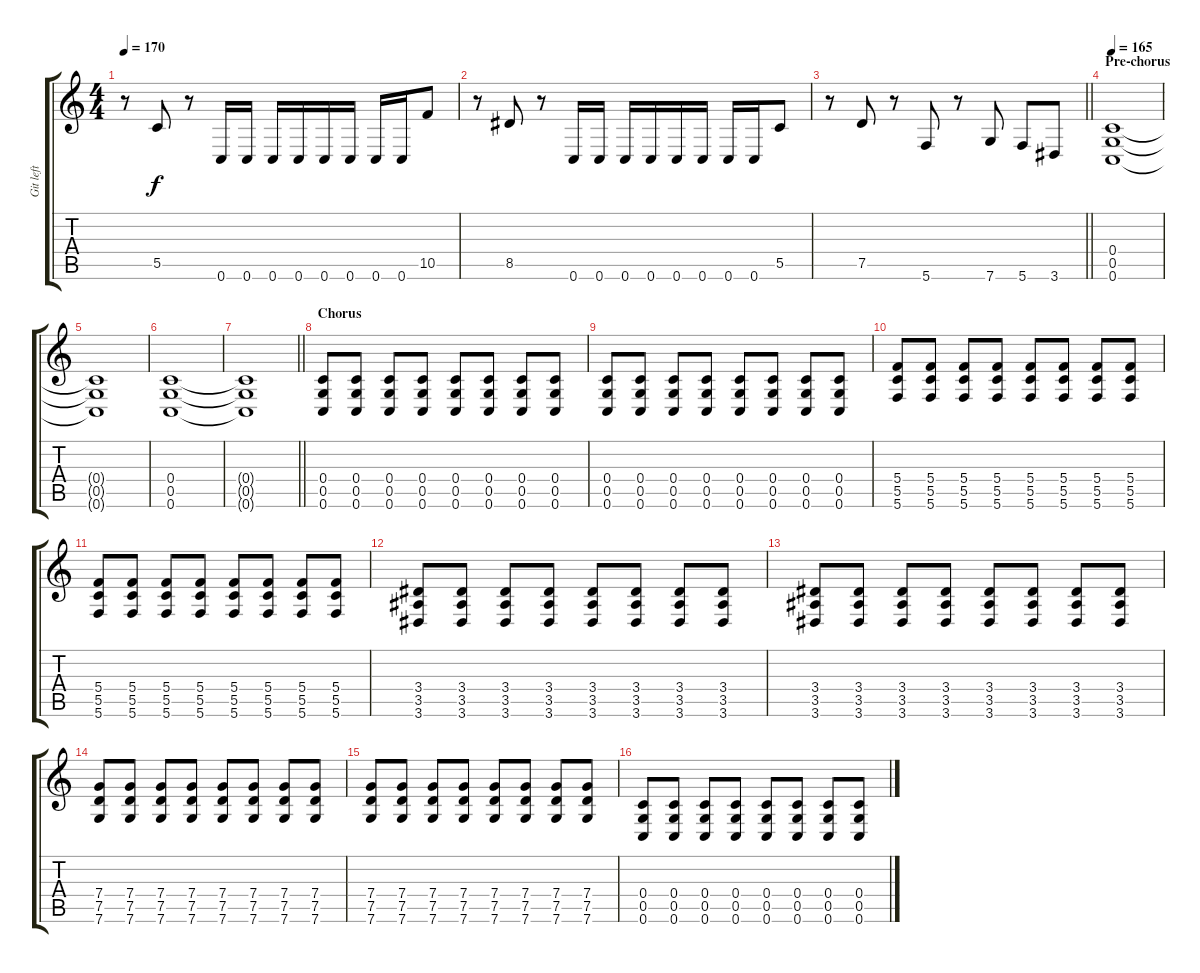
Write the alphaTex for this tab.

\track ("Git left" "Git left") {instrument overdrivenguitar}
\staff {score tabs}
\tuning (D4 A3 F3 C3 G2 C2) {hide}
\ts (4 4)
\tempo 170
\clef g2
\ks c
r.8{dy f} 5.5.8 r.8 0.6.16 0.6.16 0.6.16 0.6.16 0.6.16 0.6.16 0.6.16 0.6.16 10.5.8 |
r.8 8.5.8 r.8 0.6.16 0.6.16 0.6.16 0.6.16 0.6.16 0.6.16 0.6.16 0.6.16 5.5.8 |
\barLineRight lightlight
r.8 7.5.8 r.8 5.6.8 r.8 7.6.8 5.6.8 3.6.8 |
\section ("" "Pre-chorus")
\tempo 165
(0.4 0.5 0.6).1 |
(0.4{t} 0.5{t} 0.6{t}).1 |
(0.4 0.5 0.6).1 |
\barLineRight lightlight
(0.4{t} 0.5{t} 0.6{t}).1 |
\section ("" "Chorus")
(0.4 0.5 0.6).8 (0.4 0.5 0.6).8 (0.4 0.5 0.6).8 (0.4 0.5 0.6).8 (0.4 0.5 0.6).8 (0.4 0.5 0.6).8 (0.4 0.5 0.6).8 (0.4 0.5 0.6).8 |
(0.4 0.5 0.6).8 (0.4 0.5 0.6).8 (0.4 0.5 0.6).8 (0.4 0.5 0.6).8 (0.4 0.5 0.6).8 (0.4 0.5 0.6).8 (0.4 0.5 0.6).8 (0.4 0.5 0.6).8 |
(5.4 5.5 5.6).8 (5.4 5.5 5.6).8 (5.4 5.5 5.6).8 (5.4 5.5 5.6).8 (5.4 5.5 5.6).8 (5.4 5.5 5.6).8 (5.4 5.5 5.6).8 (5.4 5.5 5.6).8 |
(5.4 5.5 5.6).8 (5.4 5.5 5.6).8 (5.4 5.5 5.6).8 (5.4 5.5 5.6).8 (5.4 5.5 5.6).8 (5.4 5.5 5.6).8 (5.4 5.5 5.6).8 (5.4 5.5 5.6).8 |
(3.4 3.5 3.6).8 (3.4 3.5 3.6).8 (3.4 3.5 3.6).8 (3.4 3.5 3.6).8 (3.4 3.5 3.6).8 (3.4 3.5 3.6).8 (3.4 3.5 3.6).8 (3.4 3.5 3.6).8 |
(3.4 3.5 3.6).8 (3.4 3.5 3.6).8 (3.4 3.5 3.6).8 (3.4 3.5 3.6).8 (3.4 3.5 3.6).8 (3.4 3.5 3.6).8 (3.4 3.5 3.6).8 (3.4 3.5 3.6).8 |
(7.4 7.5 7.6).8 (7.4 7.5 7.6).8 (7.4 7.5 7.6).8 (7.4 7.5 7.6).8 (7.4 7.5 7.6).8 (7.4 7.5 7.6).8 (7.4 7.5 7.6).8 (7.4 7.5 7.6).8 |
(7.4 7.5 7.6).8 (7.4 7.5 7.6).8 (7.4 7.5 7.6).8 (7.4 7.5 7.6).8 (7.4 7.5 7.6).8 (7.4 7.5 7.6).8 (7.4 7.5 7.6).8 (7.4 7.5 7.6).8 |
(0.4 0.5 0.6).8 (0.4 0.5 0.6).8 (0.4 0.5 0.6).8 (0.4 0.5 0.6).8 (0.4 0.5 0.6).8 (0.4 0.5 0.6).8 (0.4 0.5 0.6).8 (0.4 0.5 0.6).8
